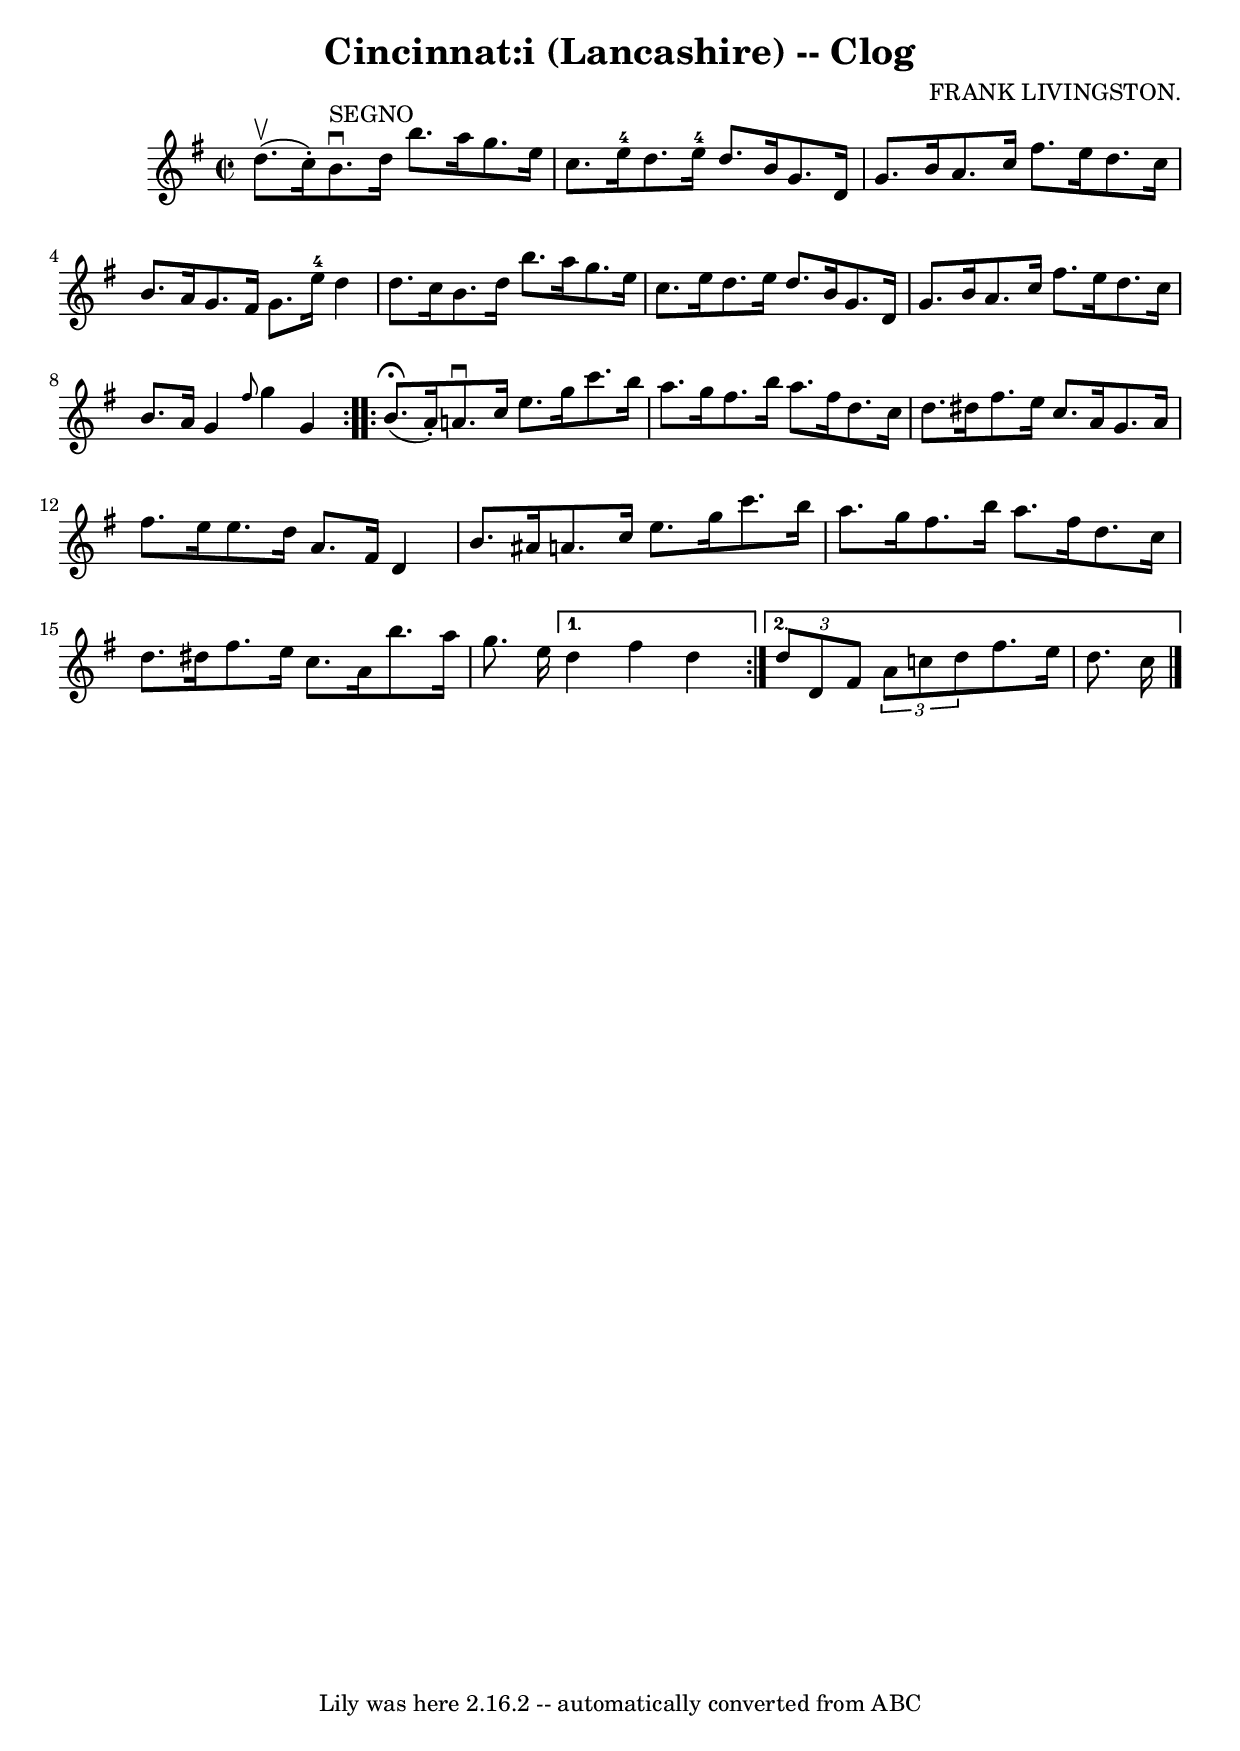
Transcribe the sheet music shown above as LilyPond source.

\version "2.16.2"
\include "Mammoth.ily"
\header {
  %% book = "Ryan's Mammoth Collection"
  composer = "FRANK LIVINGSTON."
  crossRefNumber = "1"
  footnotes = "\\\\160 952"
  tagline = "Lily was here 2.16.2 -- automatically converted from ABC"
  title = "Cincinnat:i (Lancashire) -- Clog"

}
voicedefault =  {



  \repeat volta 2 {

    \override Staff.TimeSignature #'style = #'C
    \time 2/2 
    \key g \major
 d''8.^\upbow(c''16 -.)   |
    b'8. 
    ^"SEGNO"^\downbow d''16 b''8. a''16 g''8. e''16 c''8. e''16 
    -4   |
    d''8. e''16-4 d''8. b'16 g'8. d'16 g'8.   
    b'16    |
    a'8. c''16 fis''8. e''16 d''8. c''16 b'8. 
    a'16    |
    g'8. fis'16 g'8. e''16-4 d''4 d''8.    
    c''16    |
    b'8. d''16 b''8. a''16 g''8. e''16    
    c''8. e''16    |
    d''8. e''16 d''8. b'16 g'8. d'16    
    g'8. b'16    |
    a'8. c''16 fis''8. e''16 d''8. c''16  
    b'8. a'16    |
    g'4  \grace { fis''8  
		} g''4 g'4    
  }     

  \repeat volta 2 {
    b'8.^\fermata(a'16 -.) |
    a'!8.^\downbow 
    c''16 e''8. g''16 c'''8. b''16 a''8. g''16    |
    
    fis''8. b''16 a''8. fis''16 d''8. c''16 d''8. dis''16    
    |
    fis''8. e''16 c''8. a'16 g'8. a'16 fis''8.    
    e''16    |
    e''8. d''16 a'8. fis'16 d'4 b'8. ais'16 
    |
    a'!8. c''16 e''8. g''16 c'''8. b''16 a''8.    
    g''16    |
    fis''8. b''16 a''8. fis''16 d''8. c''16    
    d''8. dis''16    |
    fis''8. e''16 c''8. a'16 b''8.    
    a''16 g''8. e''16    
  } \alternative{{ d''4 fis''4 d''4  
		 } {   
		   \times 2/3 { d''8 d'8 fis'8  
			      }   \times 2/3 { a'8 c''!8 d''8  
					     } 
		   fis''8. e''16 d''8. c''16        \bar "|."   
		 }
	       }

}

\score{
  <<

    \context Staff="default"
    {
      \voicedefault 
      
    }

  >>
  \layout {
    
  }
  \midi {
  }

}
